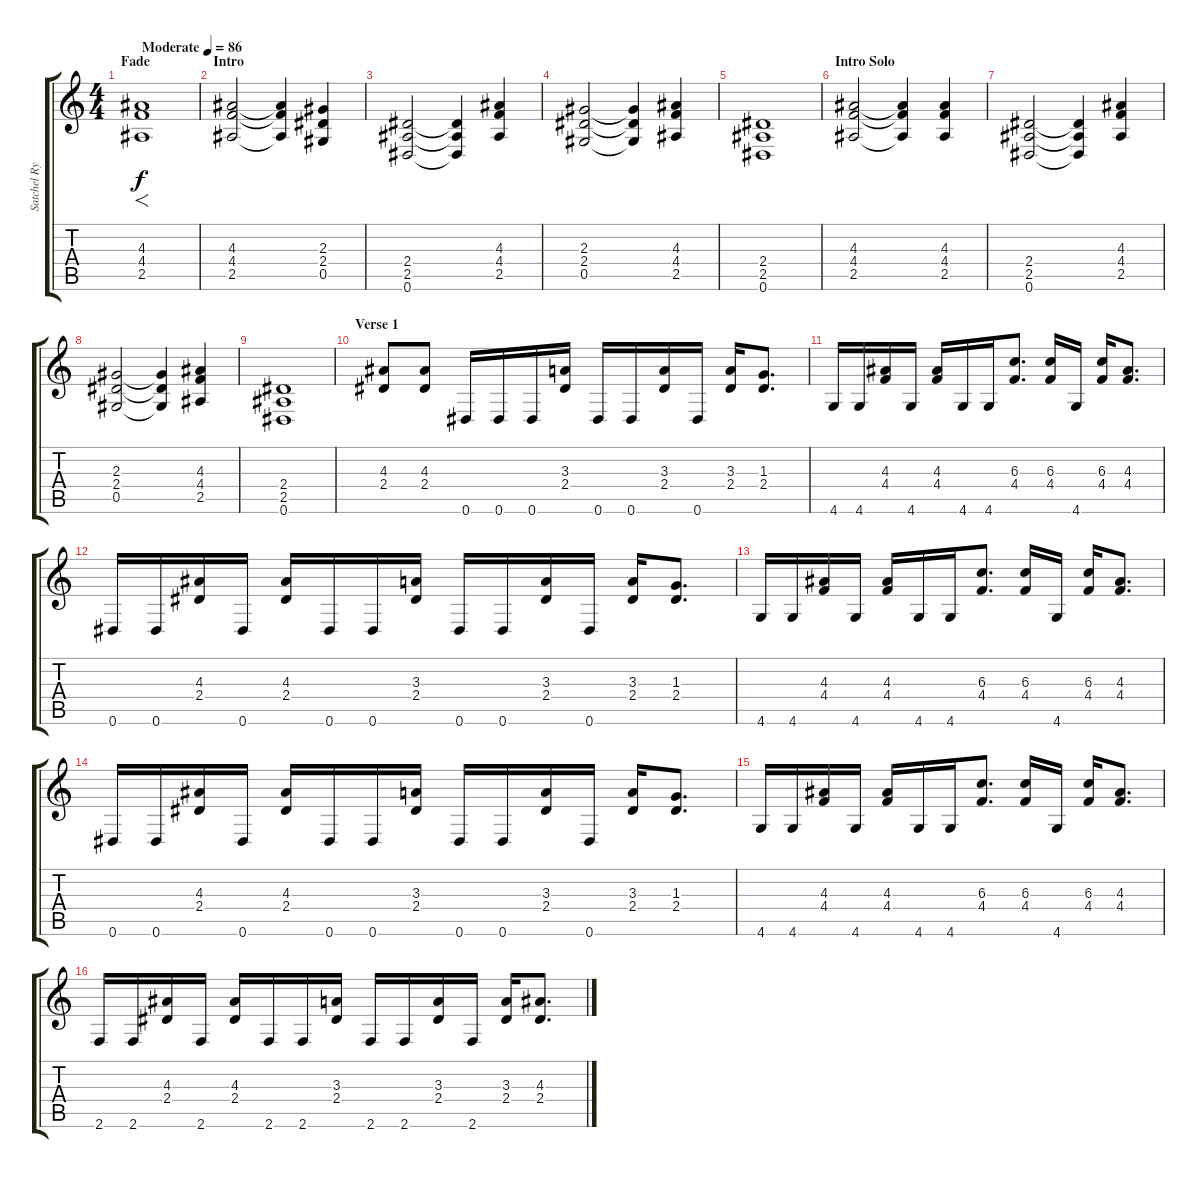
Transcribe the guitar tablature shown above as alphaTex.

\track ("Satchel Rythym" "Satchel Ry") {instrument distortionguitar}
\staff {score tabs}
\tuning (Eb4 Bb3 Gb3 Db3 Ab2 Eb2) {hide}
\ts (4 4)
\section ("" "Fade")
\tempo (86 "Moderate")
\clef g2
\ks c
(4.3 4.4 2.5).1{f dy f instrument distortionguitar} |
\section ("" "Intro")
(4.3 4.4 2.5).2 (4.3{t} 4.4{t} 2.5{t}).4 (2.3 2.4 0.5).4 |
(2.4 2.5 0.6).2 (2.4{t} 2.5{t} 0.6{t}).4 (4.3 4.4 2.5).4 |
(2.3 2.4 0.5).2 (2.3{t} 2.4{t} 0.5{t}).4 (4.3 4.4 2.5).4 |
(2.4 2.5 0.6).1 |
\section ("" "Intro Solo")
(4.3 4.4 2.5).2 (4.3{t} 4.4{t} 2.5{t}).4 (4.3 4.4 2.5).4 |
(2.4 2.5 0.6).2 (2.4{t} 2.5{t} 0.6{t}).4 (4.3 4.4 2.5).4 |
(2.3 2.4 0.5).2 (2.3{t} 2.4{t} 0.5{t}).4 (4.3 4.4 2.5).4 |
(2.4 2.5 0.6).1 |
\section ("" "Verse 1")
(4.3 2.4).8 (4.3 2.4).8 0.6.16 0.6.16 0.6.16 (3.3 2.4).16 0.6.16 0.6.16 (3.3 2.4).16 0.6.16 (3.3 2.4).16 (1.3 2.4).8{d} |
4.6.16 4.6.16 (4.3 4.4).16 4.6.16 (4.3 4.4).16 4.6.16 4.6.16 (6.3 4.4).8{d} (6.3 4.4).16 4.6.16 (6.3 4.4).16 (4.3 4.4).8{d} |
0.6.16 0.6.16 (4.3 2.4).16 0.6.16 (4.3 2.4).16 0.6.16 0.6.16 (3.3 2.4).16 0.6.16 0.6.16 (3.3 2.4).16 0.6.16 (3.3 2.4).16 (1.3 2.4).8{d} |
4.6.16 4.6.16 (4.3 4.4).16 4.6.16 (4.3 4.4).16 4.6.16 4.6.16 (6.3 4.4).8{d} (6.3 4.4).16 4.6.16 (6.3 4.4).16 (4.3 4.4).8{d} |
0.6.16 0.6.16 (4.3 2.4).16 0.6.16 (4.3 2.4).16 0.6.16 0.6.16 (3.3 2.4).16 0.6.16 0.6.16 (3.3 2.4).16 0.6.16 (3.3 2.4).16 (1.3 2.4).8{d} |
4.6.16 4.6.16 (4.3 4.4).16 4.6.16 (4.3 4.4).16 4.6.16 4.6.16 (6.3 4.4).8{d} (6.3 4.4).16 4.6.16 (6.3 4.4).16 (4.3 4.4).8{d} |
2.6.16 2.6.16 (4.3 2.4).16 2.6.16 (4.3 2.4).16 2.6.16 2.6.16 (3.3 2.4).16 2.6.16 2.6.16 (3.3 2.4).16 2.6.16 (3.3 2.4).16 (4.3 2.4).8{d}
